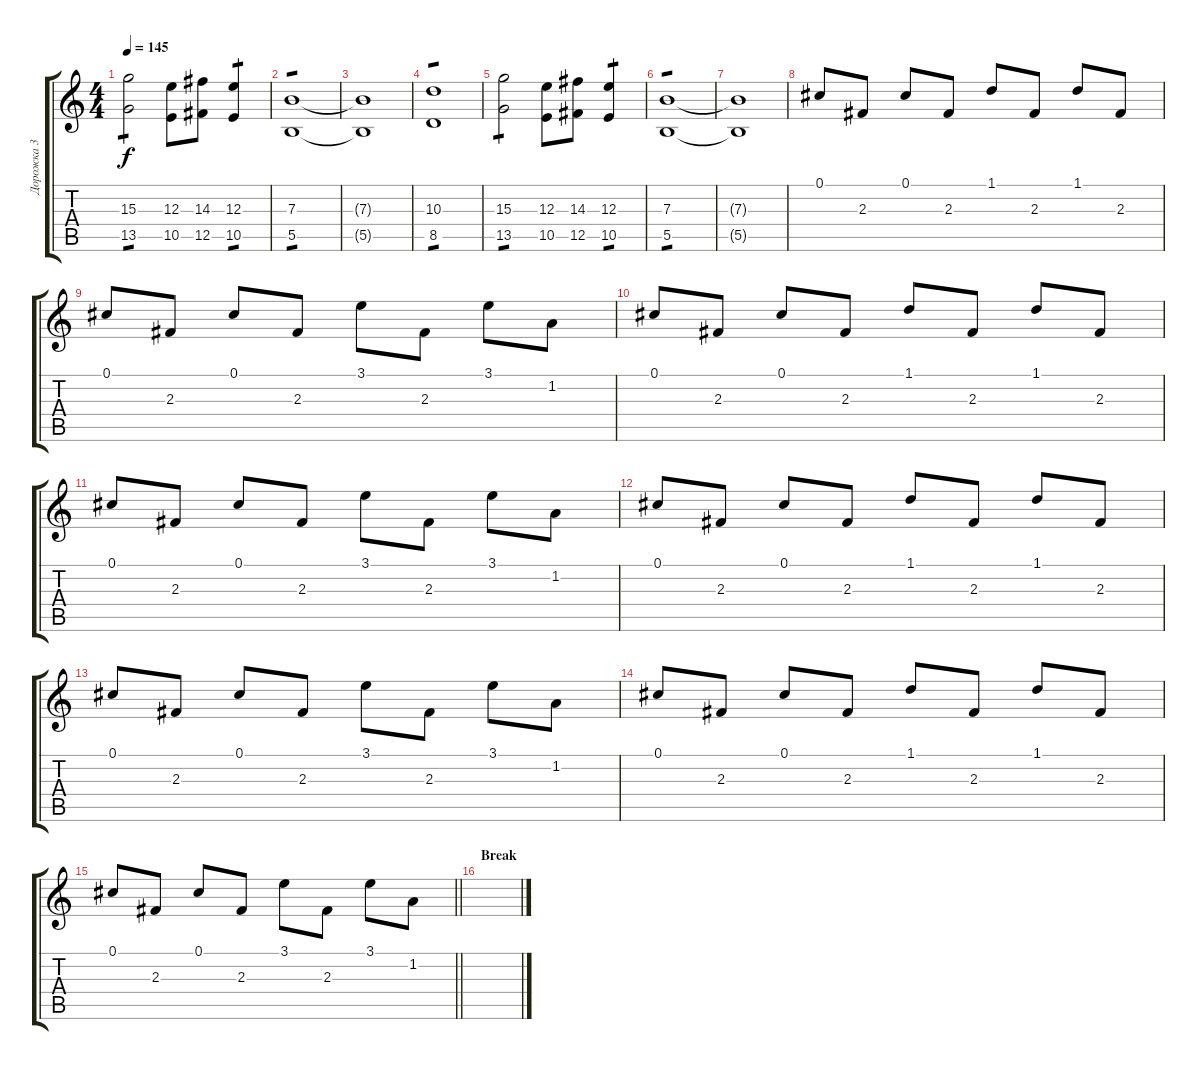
\track ("Дорожка 3" "Дорожка 3") {instrument distortionguitar}
\staff {score tabs}
\tuning (Db4 Ab3 E3 B2 Gb2 B1) {hide}
\ts (4 4)
\tempo 145
\clef g2
\ks c
(15.3 13.5).2{tp 1 dy f} (12.3 10.5).8 (14.3 12.5).8 (12.3 10.5).4{tp 1} |
(7.3 5.5).1{tp 1} |
(7.3{t} 5.5{t}).1 |
(10.3 8.5).1{tp 1} |
(15.3 13.5).2{tp 1} (12.3 10.5).8 (14.3 12.5).8 (12.3 10.5).4{tp 1} |
(7.3 5.5).1{tp 1} |
(7.3{t} 5.5{t}).1 |
0.1.8 2.3.8 0.1.8 2.3.8 1.1.8 2.3.8 1.1.8 2.3.8 |
0.1.8 2.3.8 0.1.8 2.3.8 3.1.8 2.3.8 3.1.8 1.2.8 |
0.1.8 2.3.8 0.1.8 2.3.8 1.1.8 2.3.8 1.1.8 2.3.8 |
0.1.8 2.3.8 0.1.8 2.3.8 3.1.8 2.3.8 3.1.8 1.2.8 |
0.1.8 2.3.8 0.1.8 2.3.8 1.1.8 2.3.8 1.1.8 2.3.8 |
0.1.8 2.3.8 0.1.8 2.3.8 3.1.8 2.3.8 3.1.8 1.2.8 |
0.1.8 2.3.8 0.1.8 2.3.8 1.1.8 2.3.8 1.1.8 2.3.8 |
\barLineRight lightlight
0.1.8 2.3.8 0.1.8 2.3.8 3.1.8 2.3.8 3.1.8 1.2.8 |
\section ("" "Break")
